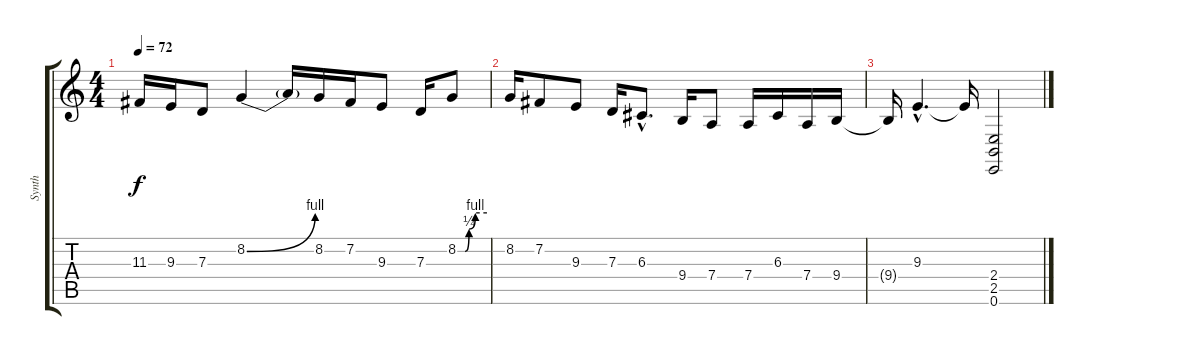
\track ("Synth" "Synth") {instrument lead1square}
\staff {score tabs}
\tuning (E4 B3 G3 D3 A2 E2) {hide}
\ts (4 4)
\tempo 72
\clef g2
\ks c
11.3{t}.16{dy f} 9.3.16 7.3.8 8.2{be (bend 0 0 60 4)}.4 8.2{t}.16 8.2.16 7.2.16 9.3.8 7.3.16 8.2{be (custom 0 0 15 0 23 1 36 4 60 4)}.8 |
8.2.16 7.2.8 9.3.8 7.3.16 6.3{hac}.8{d} 9.4.16 7.4.8 7.4.16 6.3.16 7.4.16 9.4.16 |
9.4{t}.16 9.3{hac}.4{d} 9.3{t}.16 (2.4 2.5 0.6).2
